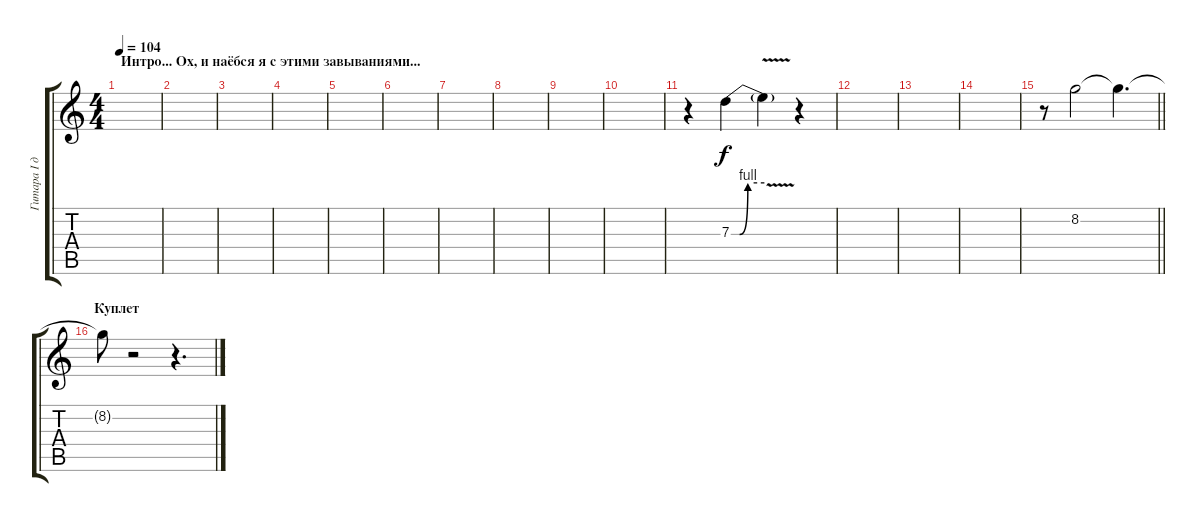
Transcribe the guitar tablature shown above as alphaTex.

\track ("Гитара I дилей л" "Гитара I д") {instrument electricguitarmuted}
\staff {score tabs}
\tuning (E4 B3 G3 D3 A2 E2) {hide}
\ts (4 4)
\section ("" "Интро... Ох, и наёбся я с этими завываниями...")
\tempo 104
\clef g2
\ks c
|
|
|
|
|
|
|
|
|
|
r.4 7.3{be (custom 0 0 15 0 30 4 60 4)}.4 7.3{v t}.4{dy f} r.4 |
|
|
|
\barLineRight lightlight
r.8 8.2.2 8.2{t}.4{d} |
\section ("" "Куплет")
8.2{t}.8 r.2 r.4{d}
